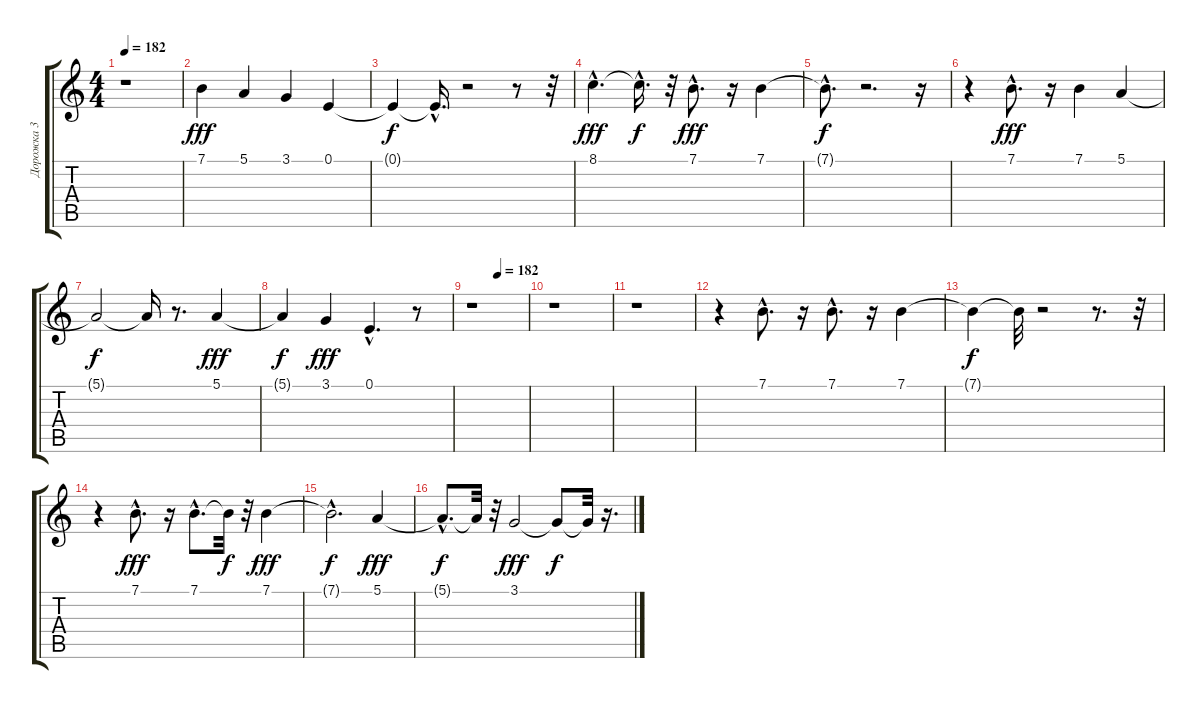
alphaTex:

\track ("Дорожка 3" "Дорожка 3") {instrument clarinet}
\staff {score tabs}
\tuning (E4 B3 G3 D3 A2 E2) {hide}
\ts (4 4)
\tempo 182
\clef g2
\ks c
r.1{dy f} |
7.1.4{dy fff} 5.1.4 3.1.4 0.1.4 |
0.1{t}.4{dy f} 0.1{hac t}.16{d} r.2 r.8 r.32 |
8.1{hac}.4{d dy fff} 8.1{hac t}.16{d dy f} r.32 7.1{hac}.8{d dy fff} r.16 7.1.4 |
7.1{hac t}.8{d dy f} r.2{d} r.16 |
r.4 7.1{hac}.8{d dy fff} r.16 7.1.4 5.1.4 |
5.1{t}.2{dy f} 5.1{t}.16 r.8{d} 5.1.4{dy fff} |
5.1{t}.4{dy f} 3.1.4{dy fff} 0.1{hac}.4{d} r.8 |
\tempo (182 0.46875)
r.1 |
r.1 |
r.1 |
r.4 7.1{hac}.8{d} r.16 7.1{hac}.8{d} r.16 7.1.4 |
7.1{t}.4{dy f} 7.1{t}.32 r.2 r.8{d} r.32 |
r.4 7.1{hac}.8{d dy fff} r.16 7.1{hac}.8{d} 7.1{t}.32{dy f} r.32 7.1.4{dy fff} |
7.1{hac t}.2{d dy f} 5.1.4{dy fff} |
5.1{hac t}.8{d dy f} 5.1{t}.32 r.32 3.1.2{dy fff} 3.1{t}.8{dy f} 3.1{t}.32 r.16{d}
